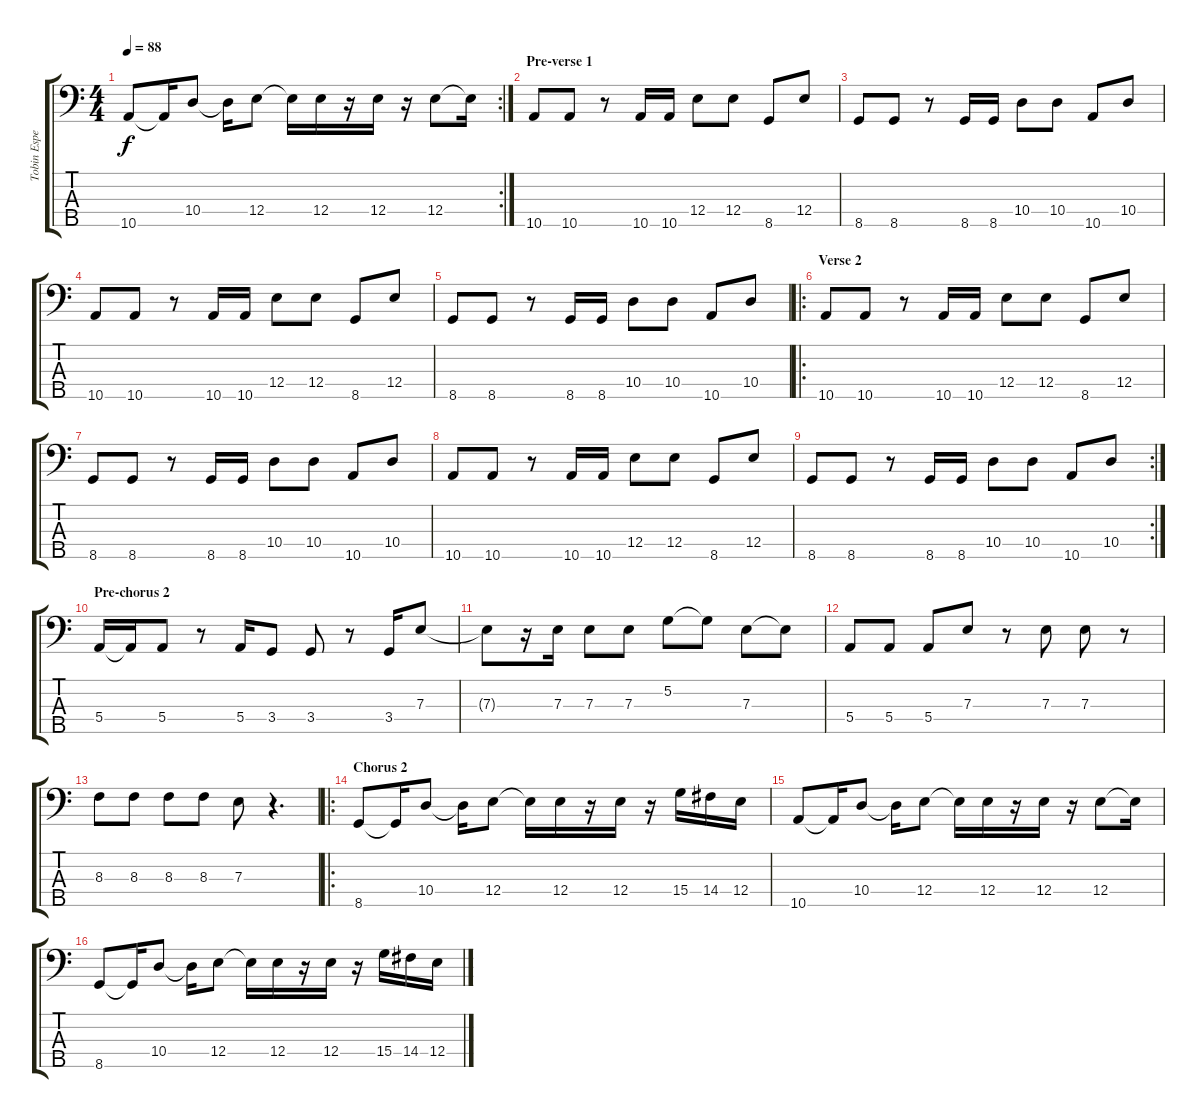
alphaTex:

\track ("Tobin Esperance" "Tobin Espe") {instrument electricbassfinger}
\staff {score tabs}
\tuning (G2 D2 A1 E1 B0) {hide}
\rc 2
\ts (4 4)
\tempo 88
\clef f4
\ks c
10.5.8{dy f} 10.5{t}.16 10.4.8 10.4{t}.16 12.4.8 12.4{t}.16 12.4.16 r.16 12.4.16 r.16 12.4.8 12.4{t}.16 |
\section ("" "Pre-verse 1")
10.5.8 10.5.8 r.8 10.5.16 10.5.16 12.4.8 12.4.8 8.5.8 12.4.8 |
8.5.8 8.5.8 r.8 8.5.16 8.5.16 10.4.8 10.4.8 10.5.8 10.4.8 |
10.5.8 10.5.8 r.8 10.5.16 10.5.16 12.4.8 12.4.8 8.5.8 12.4.8 |
8.5.8 8.5.8 r.8 8.5.16 8.5.16 10.4.8 10.4.8 10.5.8 10.4.8 |
\ro
\section ("" "Verse 2")
10.5.8 10.5.8 r.8 10.5.16 10.5.16 12.4.8 12.4.8 8.5.8 12.4.8 |
8.5.8 8.5.8 r.8 8.5.16 8.5.16 10.4.8 10.4.8 10.5.8 10.4.8 |
10.5.8 10.5.8 r.8 10.5.16 10.5.16 12.4.8 12.4.8 8.5.8 12.4.8 |
\rc 2
8.5.8 8.5.8 r.8 8.5.16 8.5.16 10.4.8 10.4.8 10.5.8 10.4.8 |
\section ("" "Pre-chorus 2")
5.4.16 5.4{t}.16 5.4.8 r.8 5.4.16 3.4.8 3.4.8 r.8 3.4.16 7.3.8 |
7.3{t}.8 r.16 7.3.16 7.3.8 7.3.8 5.2.8 5.2{t}.8 7.3.8 7.3{t}.8 |
5.4.8 5.4.8 5.4.8 7.3.8 r.8 7.3.8 7.3.8 r.8 |
8.3.8 8.3.8 8.3.8 8.3.8 7.3.8 r.4{d} |
\ro
\section ("" "Chorus 2")
8.5.8 8.5{t}.16 10.4.8 10.4{t}.16 12.4.8 12.4{t}.16 12.4.16 r.16 12.4.16 r.16 15.4.16 14.4.16 12.4.16 |
10.5.8 10.5{t}.16 10.4.8 10.4{t}.16 12.4.8 12.4{t}.16 12.4.16 r.16 12.4.16 r.16 12.4.8 12.4{t}.16 |
8.5.8 8.5{t}.16 10.4.8 10.4{t}.16 12.4.8 12.4{t}.16 12.4.16 r.16 12.4.16 r.16 15.4.16 14.4.16 12.4.16
